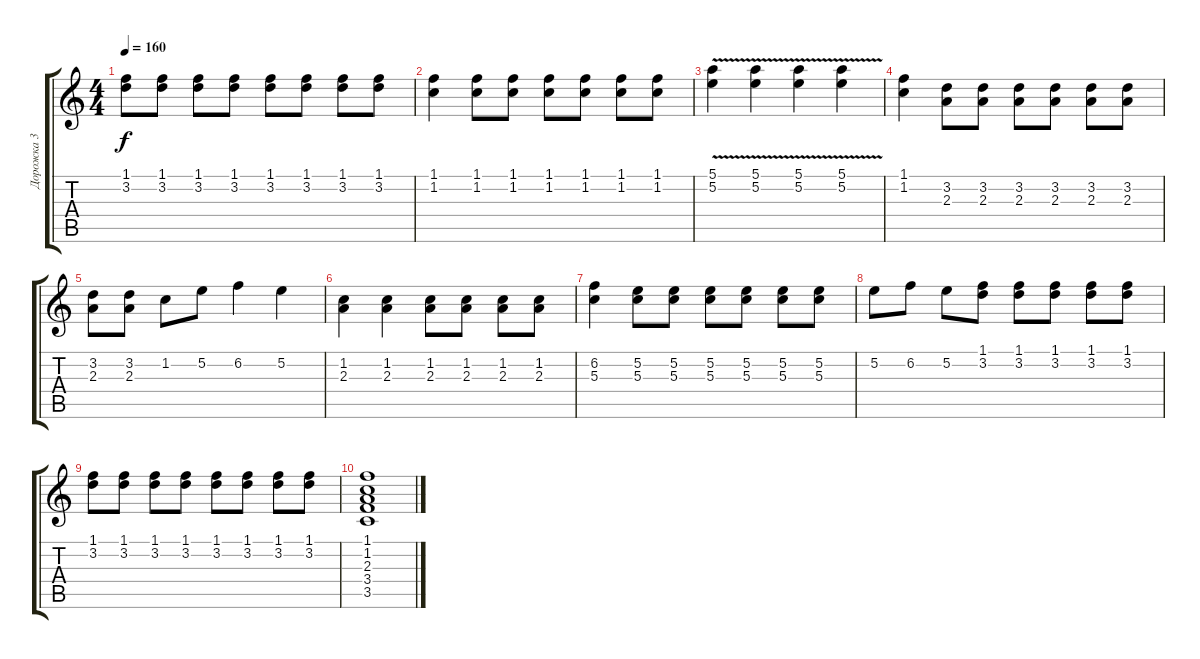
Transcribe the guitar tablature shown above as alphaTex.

\track ("Дорожка 3" "Дорожка 3") {instrument distortionguitar}
\staff {score tabs}
\tuning (E4 B3 G3 D3 A2 E2) {hide}
\ts (4 4)
\tempo 160
\clef g2
\ks c
(1.1 3.2).8{dy f} (1.1 3.2).8 (1.1 3.2).8 (1.1 3.2).8 (1.1 3.2).8 (1.1 3.2).8 (1.1 3.2).8 (1.1 3.2).8 |
(1.1 1.2).4 (1.1 1.2).8 (1.1 1.2).8 (1.1 1.2).8 (1.1 1.2).8 (1.1 1.2).8 (1.1 1.2).8 |
(5.1{v} 5.2{v}).4 (5.1{v} 5.2{v}).4 (5.1{v} 5.2{v}).4 (5.1{v} 5.2{v}).4 |
(1.1 1.2).4 (3.2 2.3).8 (3.2 2.3).8 (3.2 2.3).8 (3.2 2.3).8 (3.2 2.3).8 (3.2 2.3).8 |
(3.2 2.3).8 (3.2 2.3).8 1.2.8 5.2.8 6.2.4 5.2.4 |
(1.2 2.3).4 (1.2 2.3).4 (1.2 2.3).8 (1.2 2.3).8 (1.2 2.3).8 (1.2 2.3).8 |
(6.2 5.3).4 (5.2 5.3).8 (5.2 5.3).8 (5.2 5.3).8 (5.2 5.3).8 (5.2 5.3).8 (5.2 5.3).8 |
5.2.8 6.2.8 5.2.8 (1.1 3.2).8 (1.1 3.2).8 (1.1 3.2).8 (1.1 3.2).8 (1.1 3.2).8 |
(1.1 3.2).8 (1.1 3.2).8 (1.1 3.2).8 (1.1 3.2).8 (1.1 3.2).8 (1.1 3.2).8 (1.1 3.2).8 (1.1 3.2).8 |
(1.1 1.2 2.3 3.4 3.5).1
